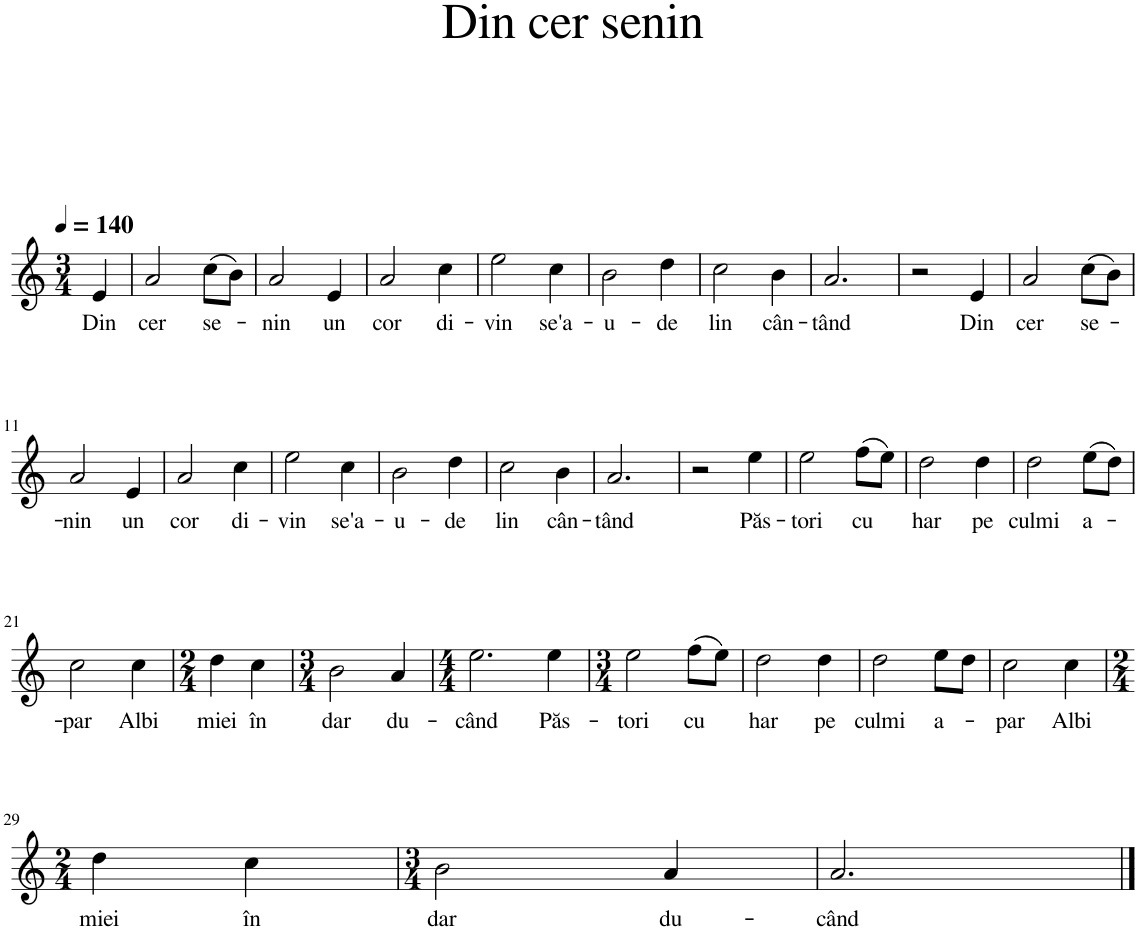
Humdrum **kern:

**kern	**text
*part1	*part1
*staff1	*staff1
*I"Piano	*
*I'Pno.	*
*clefG2	*
*k[]	*
*M3/4	*
*MM140	*
=1	=1
!	!LO:LY:b
4e/	Din
=2	=2
!	!LO:LY:b
2a/	cer
!	!LO:LY:b
(8cc\L	se-
8b\J)	.
=3	=3
!	!LO:LY:b
2a/	-nin
!	!LO:LY:b
4e/	un
=4	=4
!	!LO:LY:b
2a/	cor
!	!LO:LY:b
4cc\	di-
=5	=5
!	!LO:LY:b
2ee\	-vin
!	!LO:LY:b
4cc\	se'a-
=6	=6
!	!LO:LY:b
2b\	-u-
!	!LO:LY:b
4dd\	-de
=7	=7
!	!LO:LY:b
2cc\	lin
!	!LO:LY:b
4b\	cân-
=8	=8
!	!LO:LY:b
2.a/	-tând
=9	=9
2r	.
!	!LO:LY:b
4e/	Din
=10	=10
!	!LO:LY:b
2a/	cer
!	!LO:LY:b
(8cc\L	se-
8b\J)	.
!!LO:LB:g=z
=11	=11
!	!LO:LY:b
2a/	-nin
!	!LO:LY:b
4e/	un
=12	=12
!	!LO:LY:b
2a/	cor
!	!LO:LY:b
4cc\	di-
=13	=13
!	!LO:LY:b
2ee\	-vin
!	!LO:LY:b
4cc\	se'a-
=14	=14
!	!LO:LY:b
2b\	-u-
!	!LO:LY:b
4dd\	-de
=15	=15
!	!LO:LY:b
2cc\	lin
!	!LO:LY:b
4b\	cân-
=16	=16
!	!LO:LY:b
2.a/	-tând
=17	=17
2r	.
!	!LO:LY:b
4ee\	Păs-
=18	=18
!	!LO:LY:b
2ee\	-tori
!	!LO:LY:b
(8ff\L	cu
8ee\J)	.
=19	=19
!	!LO:LY:b
2dd\	-har
!	!LO:LY:b
4dd\	pe
=20	=20
!	!LO:LY:b
2dd\	culmi
!	!LO:LY:b
(8ee\L	a-
8dd\J)	.
!!LO:LB:g=z
=21	=21
!	!LO:LY:b
2cc\	par
!	!LO:LY:b
4cc\	Albi
=22	=22
*M2/4	*
!	!LO:LY:b
4dd\	miei
!	!LO:LY:b
4cc\	în
=23	=23
*M3/4	*
!	!LO:LY:b
2b\	dar
!	!LO:LY:b
4a/	du-
=24	=24
*M4/4	*
!	!LO:LY:b
2.ee\	-când
!	!LO:LY:b
4ee\	Păs-
=25	=25
*M3/4	*
!	!LO:LY:b
2ee\	-tori
!	!LO:LY:b
(8ff\L	cu
8ee\J)	.
=26	=26
!	!LO:LY:b
2dd\	har
!	!LO:LY:b
4dd\	pe
=27	=27
!	!LO:LY:b
2dd\	culmi
!	!LO:LY:b
8ee\L	a-
8dd\J	.
=28	=28
!	!LO:LY:b
2cc\	-par
!	!LO:LY:b
4cc\	Albi
!!LO:LB:g=z
=29	=29
*M2/4	*
!	!LO:LY:b
4dd\	miei
!	!LO:LY:b
4cc\	în
=30	=30
*M3/4	*
!	!LO:LY:b
2b\	dar
!	!LO:LY:b
4a/	du-
=31	=31
!	!LO:LY:b
2.a/	-când
==	==
*-	*-
